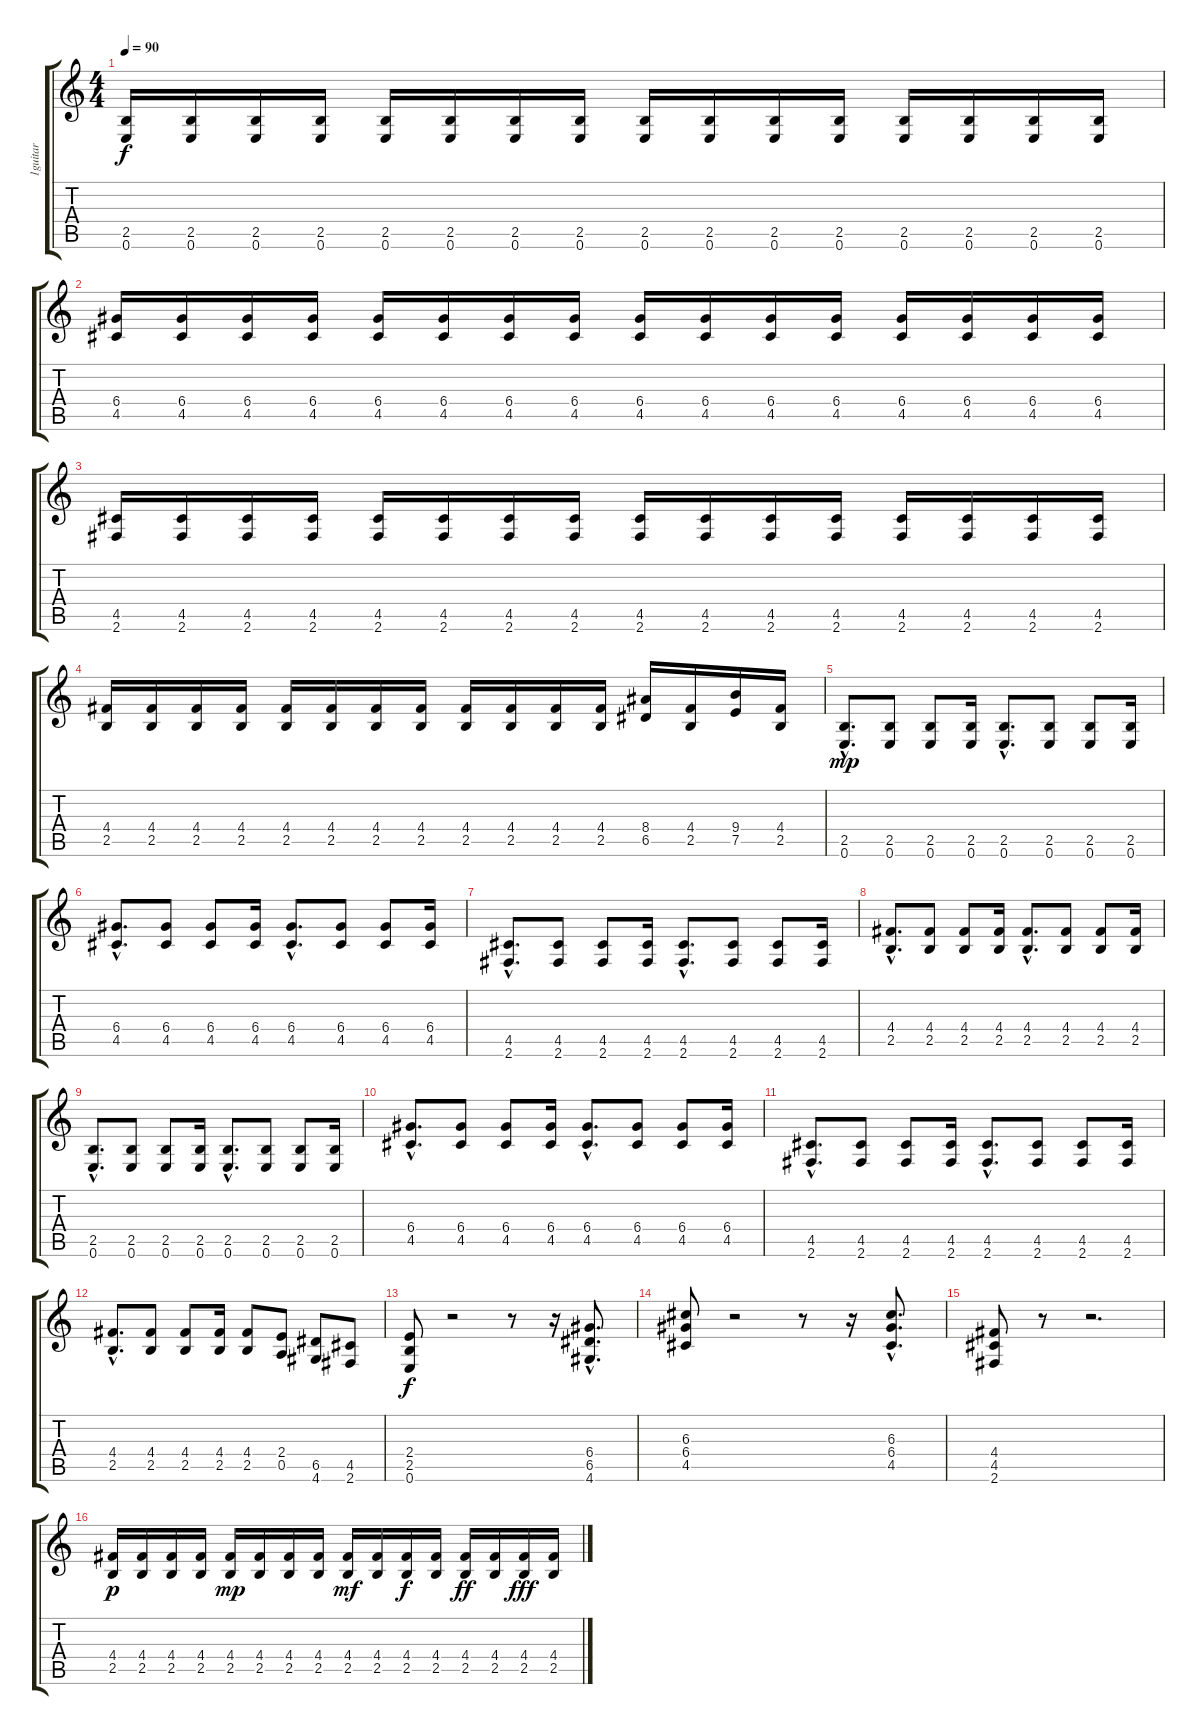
\track ("1guitar" "1guitar") {instrument distortionguitar}
\staff {score tabs}
\tuning (E4 B3 G3 D3 A2 E2) {hide}
\ts (4 4)
\tempo 90
\clef g2
\ks c
(2.5 0.6).16{dy f} (2.5 0.6).16 (2.5 0.6).16 (2.5 0.6).16 (2.5 0.6).16 (2.5 0.6).16 (2.5 0.6).16 (2.5 0.6).16 (2.5 0.6).16 (2.5 0.6).16 (2.5 0.6).16 (2.5 0.6).16 (2.5 0.6).16 (2.5 0.6).16 (2.5 0.6).16 (2.5 0.6).16 |
(6.4 4.5).16 (6.4 4.5).16 (6.4 4.5).16 (6.4 4.5).16 (6.4 4.5).16 (6.4 4.5).16 (6.4 4.5).16 (6.4 4.5).16 (6.4 4.5).16 (6.4 4.5).16 (6.4 4.5).16 (6.4 4.5).16 (6.4 4.5).16 (6.4 4.5).16 (6.4 4.5).16 (6.4 4.5).16 |
(4.5 2.6).16 (4.5 2.6).16 (4.5 2.6).16 (4.5 2.6).16 (4.5 2.6).16 (4.5 2.6).16 (4.5 2.6).16 (4.5 2.6).16 (4.5 2.6).16 (4.5 2.6).16 (4.5 2.6).16 (4.5 2.6).16 (4.5 2.6).16 (4.5 2.6).16 (4.5 2.6).16 (4.5 2.6).16 |
(4.4 2.5).16 (4.4 2.5).16 (4.4 2.5).16 (4.4 2.5).16 (4.4 2.5).16 (4.4 2.5).16 (4.4 2.5).16 (4.4 2.5).16 (4.4 2.5).16 (4.4 2.5).16 (4.4 2.5).16 (4.4 2.5).16 (8.4 6.5).16 (4.4 2.5).16 (9.4 7.5).16 (4.4 2.5).16 |
(2.5{hac} 0.6{hac}).8{d dy mp} (2.5 0.6).8 (2.5 0.6).8 (2.5 0.6).16 (2.5{hac} 0.6{hac}).8{d} (2.5 0.6).8 (2.5 0.6).8 (2.5 0.6).16 |
(6.4{hac} 4.5{hac}).8{d} (6.4 4.5).8 (6.4 4.5).8 (6.4 4.5).16 (6.4{hac} 4.5{hac}).8{d} (6.4 4.5).8 (6.4 4.5).8 (6.4 4.5).16 |
(4.5{hac} 2.6{hac}).8{d} (4.5 2.6).8 (4.5 2.6).8 (4.5 2.6).16 (4.5{hac} 2.6{hac}).8{d} (4.5 2.6).8 (4.5 2.6).8 (4.5 2.6).16 |
(4.4{hac} 2.5{hac}).8{d} (4.4 2.5).8 (4.4 2.5).8 (4.4 2.5).16 (4.4{hac} 2.5{hac}).8{d} (4.4 2.5).8 (4.4 2.5).8 (4.4 2.5).16 |
(2.5{hac} 0.6{hac}).8{d} (2.5 0.6).8 (2.5 0.6).8 (2.5 0.6).16 (2.5{hac} 0.6{hac}).8{d} (2.5 0.6).8 (2.5 0.6).8 (2.5 0.6).16 |
(6.4{hac} 4.5{hac}).8{d} (6.4 4.5).8 (6.4 4.5).8 (6.4 4.5).16 (6.4{hac} 4.5{hac}).8{d} (6.4 4.5).8 (6.4 4.5).8 (6.4 4.5).16 |
(4.5{hac} 2.6{hac}).8{d} (4.5 2.6).8 (4.5 2.6).8 (4.5 2.6).16 (4.5{hac} 2.6{hac}).8{d} (4.5 2.6).8 (4.5 2.6).8 (4.5 2.6).16 |
(4.4{hac} 2.5{hac}).8{d} (4.4 2.5).8 (4.4 2.5).8 (4.4 2.5).16 (4.4 2.5).8 (2.4 0.5).8 (6.5 4.6).8 (4.5 2.6).8 |
(2.4 2.5 0.6).8{dy f} r.2 r.8 r.16 (6.4{hac} 6.5{hac} 4.6{hac}).8{d} |
(6.3 6.4 4.5).8 r.2 r.8 r.16 (6.3{hac} 6.4{hac} 4.5{hac}).8{d} |
(4.4 4.5 2.6).8 r.8 r.2{d} |
(4.4 2.5).16{dy p} (4.4 2.5).16 (4.4 2.5).16 (4.4 2.5).16 (4.4 2.5).16{dy mp} (4.4 2.5).16 (4.4 2.5).16 (4.4 2.5).16 (4.4 2.5).16{dy mf} (4.4 2.5).16 (4.4 2.5).16{dy f} (4.4 2.5).16 (4.4 2.5).16{dy ff} (4.4 2.5).16 (4.4 2.5).16{dy fff} (4.4 2.5).16
